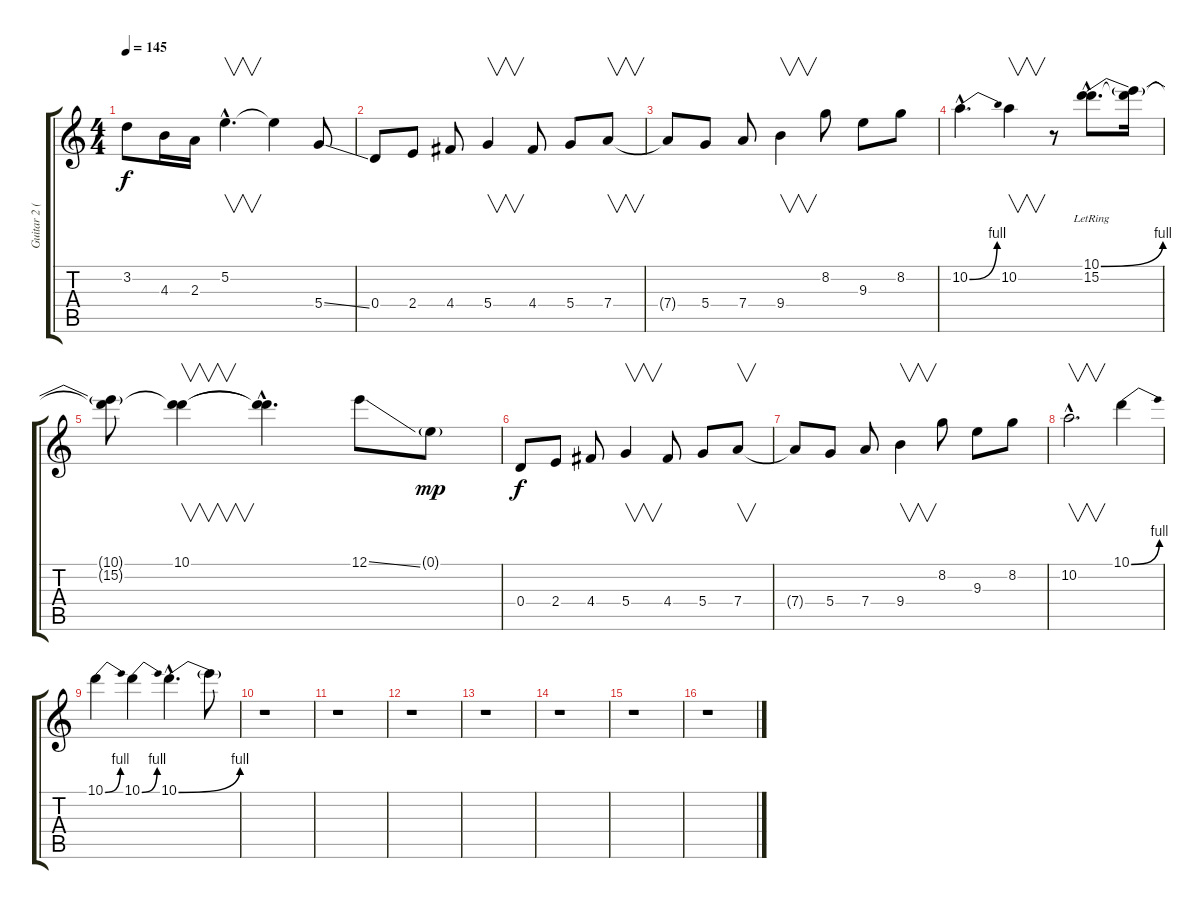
\track ("Guitar 2 (lead)" "Guitar 2 (") {instrument distortionguitar}
\staff {score tabs}
\tuning (E4 B3 G3 D3 A2 E2) {hide}
\ts (4 4)
\tempo 145
\clef g2
\ks c
3.2{t}.8{dy f} 4.3.16 2.3.16 5.2{hac}.4{v d} 5.2{t}.4 5.4{ss}.8 |
0.4.8 2.4.8 4.4.8 5.4.4{v} 4.4.8 5.4.8 7.4.8{v} |
7.4{t}.8 5.4.8 7.4.8 9.4.4{v} 8.2.8 9.3.8 8.2.8 |
10.2{be (bend 0 0 60 4) hac}.4{d} 10.2.4{v} r.8 (10.1{be (bend 0 0 60 4) hac} 15.2{hac lr}).8{d} (10.1{t} 15.2{t}).16 |
(10.1{t} 15.2{t}).8 (10.1 15.2{t}).4{v} (10.1{hac t} 15.2{hac t}).4{d} 12.1{ss}.8 0.1{g}.8{dy mp} |
0.4.8{dy f} 2.4.8 4.4.8 5.4.4{v} 4.4.8 5.4.8 7.4.8{v} |
7.4{t}.8 5.4.8 7.4.8 9.4.4{v} 8.2.8 9.3.8 8.2.8 |
10.2{hac}.2{v d} 10.1{be (bend 0 0 60 4)}.4 |
10.1{be (bend 0 0 60 4)}.4 10.1{be (bend 0 0 60 4)}.4 10.1{be (bend 0 0 60 4) hac}.4{d} 10.1{t}.8 |
r.1 |
r.1 |
r.1 |
r.1 |
r.1 |
r.1 |
r.1
